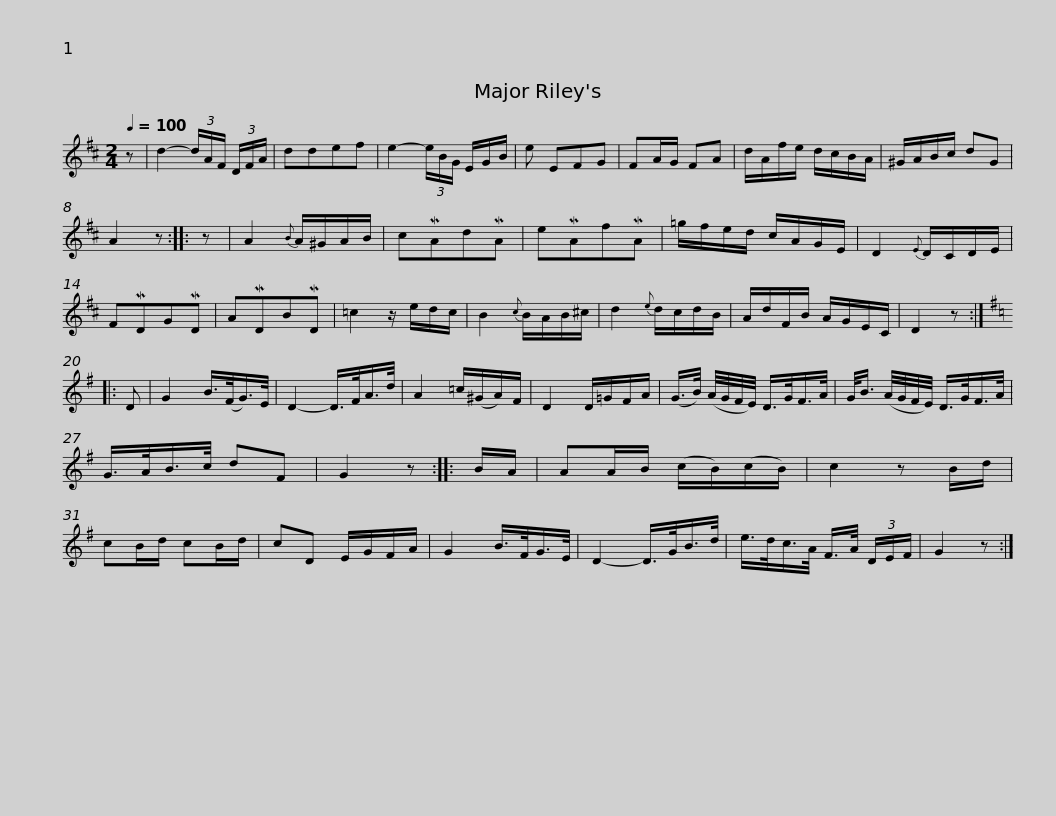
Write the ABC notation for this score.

X:1
L:1/8
Q:1/4=100
M:2/4
I:linebreak $
K:none
V:1 treble transpose="8 "
V:1
[K:D] z | d2- (3d/A/F/ (3D/F/A/ | ddef | e2- (3e/B/G/ E/G/B/ | e EFG | %5
 FA/G/ FA | d/A/f/e/ d/c/B/A/ | ^G/A/B/c/ dG | A2 z ::$ z | %10
 A2{B} A/^G/A/B/ | cMAdMA | eMAfMA | =g/f/e/d/ c/A/G/E/ | D2{E} D/C/D/E/ | %15
 FMDGMD | AMDBMD | =c2 z/ e/d/c/ |$ B2{c} B/A/B/^c/ | d2{e} d/c/d/B/ | %20
 A/d/F/B/ A/G/E/C/ | D2 z ::[K:G] D | G2 B/>(F/G/>)E/ | D2- D/>F/A/>d/ | %25
 A2 =c/(^G/A/)F/ |$ D2 D/=G/F/A/ | (G/>B/) (A/4G/4F/4E/4) D/>G/F/>A/ | G/<B/ (A/4G/4F/4E/4) D/>G/F/>A/ | G/>A/B/>c/ dF | %30
 G2 z :: B/A/ | AA/B/ (c/B/)(c/B/) |$ c2 z B/d/ | cB/d/ cB/d/ | %35
 cD E/G/F/A/ | G2 B/>F/G/>E/ | D2- D/>G/B/>d/ | e/>d/c/>A/ F/>A/ (3D/E/F/ | G2 z :| %40
